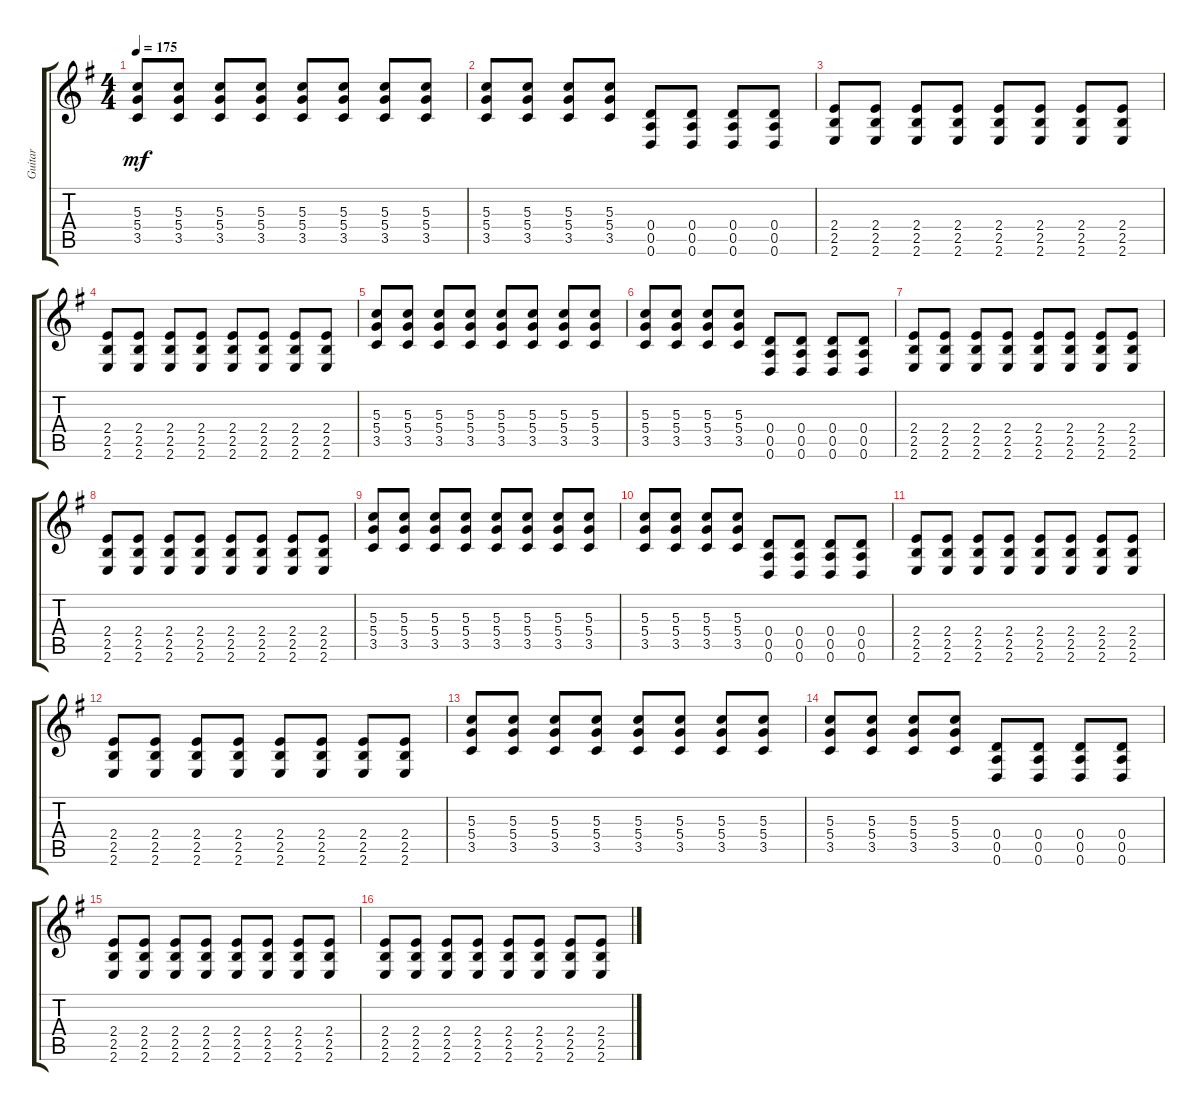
\track ("Guitar" "Guitar") {instrument electricguitarjazz}
\staff {score tabs}
\tuning (E4 B3 G3 D3 A2 D2) {hide}
\ts (4 4)
\tempo 175
\clef g2
\ks g
(5.3 5.4 3.5).8{dy mf} (5.3 5.4 3.5).8 (5.3 5.4 3.5).8 (5.3 5.4 3.5).8 (5.3 5.4 3.5).8 (5.3 5.4 3.5).8 (5.3 5.4 3.5).8 (5.3 5.4 3.5).8 |
(5.3 5.4 3.5).8 (5.3 5.4 3.5).8 (5.3 5.4 3.5).8 (5.3 5.4 3.5).8 (0.4 0.5 0.6).8 (0.4 0.5 0.6).8 (0.4 0.5 0.6).8 (0.4 0.5 0.6).8 |
(2.4 2.5 2.6).8 (2.4 2.5 2.6).8 (2.4 2.5 2.6).8 (2.4 2.5 2.6).8 (2.4 2.5 2.6).8 (2.4 2.5 2.6).8 (2.4 2.5 2.6).8 (2.4 2.5 2.6).8 |
(2.4 2.5 2.6).8 (2.4 2.5 2.6).8 (2.4 2.5 2.6).8 (2.4 2.5 2.6).8 (2.4 2.5 2.6).8 (2.4 2.5 2.6).8 (2.4 2.5 2.6).8 (2.4 2.5 2.6).8 |
(5.3 5.4 3.5).8 (5.3 5.4 3.5).8 (5.3 5.4 3.5).8 (5.3 5.4 3.5).8 (5.3 5.4 3.5).8 (5.3 5.4 3.5).8 (5.3 5.4 3.5).8 (5.3 5.4 3.5).8 |
(5.3 5.4 3.5).8 (5.3 5.4 3.5).8 (5.3 5.4 3.5).8 (5.3 5.4 3.5).8 (0.4 0.5 0.6).8 (0.4 0.5 0.6).8 (0.4 0.5 0.6).8 (0.4 0.5 0.6).8 |
(2.4 2.5 2.6).8 (2.4 2.5 2.6).8 (2.4 2.5 2.6).8 (2.4 2.5 2.6).8 (2.4 2.5 2.6).8 (2.4 2.5 2.6).8 (2.4 2.5 2.6).8 (2.4 2.5 2.6).8 |
(2.4 2.5 2.6).8 (2.4 2.5 2.6).8 (2.4 2.5 2.6).8 (2.4 2.5 2.6).8 (2.4 2.5 2.6).8 (2.4 2.5 2.6).8 (2.4 2.5 2.6).8 (2.4 2.5 2.6).8 |
(5.3 5.4 3.5).8 (5.3 5.4 3.5).8 (5.3 5.4 3.5).8 (5.3 5.4 3.5).8 (5.3 5.4 3.5).8 (5.3 5.4 3.5).8 (5.3 5.4 3.5).8 (5.3 5.4 3.5).8 |
(5.3 5.4 3.5).8 (5.3 5.4 3.5).8 (5.3 5.4 3.5).8 (5.3 5.4 3.5).8 (0.4 0.5 0.6).8 (0.4 0.5 0.6).8 (0.4 0.5 0.6).8 (0.4 0.5 0.6).8 |
(2.4 2.5 2.6).8 (2.4 2.5 2.6).8 (2.4 2.5 2.6).8 (2.4 2.5 2.6).8 (2.4 2.5 2.6).8 (2.4 2.5 2.6).8 (2.4 2.5 2.6).8 (2.4 2.5 2.6).8 |
(2.4 2.5 2.6).8 (2.4 2.5 2.6).8 (2.4 2.5 2.6).8 (2.4 2.5 2.6).8 (2.4 2.5 2.6).8 (2.4 2.5 2.6).8 (2.4 2.5 2.6).8 (2.4 2.5 2.6).8 |
(5.3 5.4 3.5).8 (5.3 5.4 3.5).8 (5.3 5.4 3.5).8 (5.3 5.4 3.5).8 (5.3 5.4 3.5).8 (5.3 5.4 3.5).8 (5.3 5.4 3.5).8 (5.3 5.4 3.5).8 |
(5.3 5.4 3.5).8 (5.3 5.4 3.5).8 (5.3 5.4 3.5).8 (5.3 5.4 3.5).8 (0.4 0.5 0.6).8 (0.4 0.5 0.6).8 (0.4 0.5 0.6).8 (0.4 0.5 0.6).8 |
(2.4 2.5 2.6).8 (2.4 2.5 2.6).8 (2.4 2.5 2.6).8 (2.4 2.5 2.6).8 (2.4 2.5 2.6).8 (2.4 2.5 2.6).8 (2.4 2.5 2.6).8 (2.4 2.5 2.6).8 |
(2.4 2.5 2.6).8 (2.4 2.5 2.6).8 (2.4 2.5 2.6).8 (2.4 2.5 2.6).8 (2.4 2.5 2.6).8 (2.4 2.5 2.6).8 (2.4 2.5 2.6).8 (2.4 2.5 2.6).8
